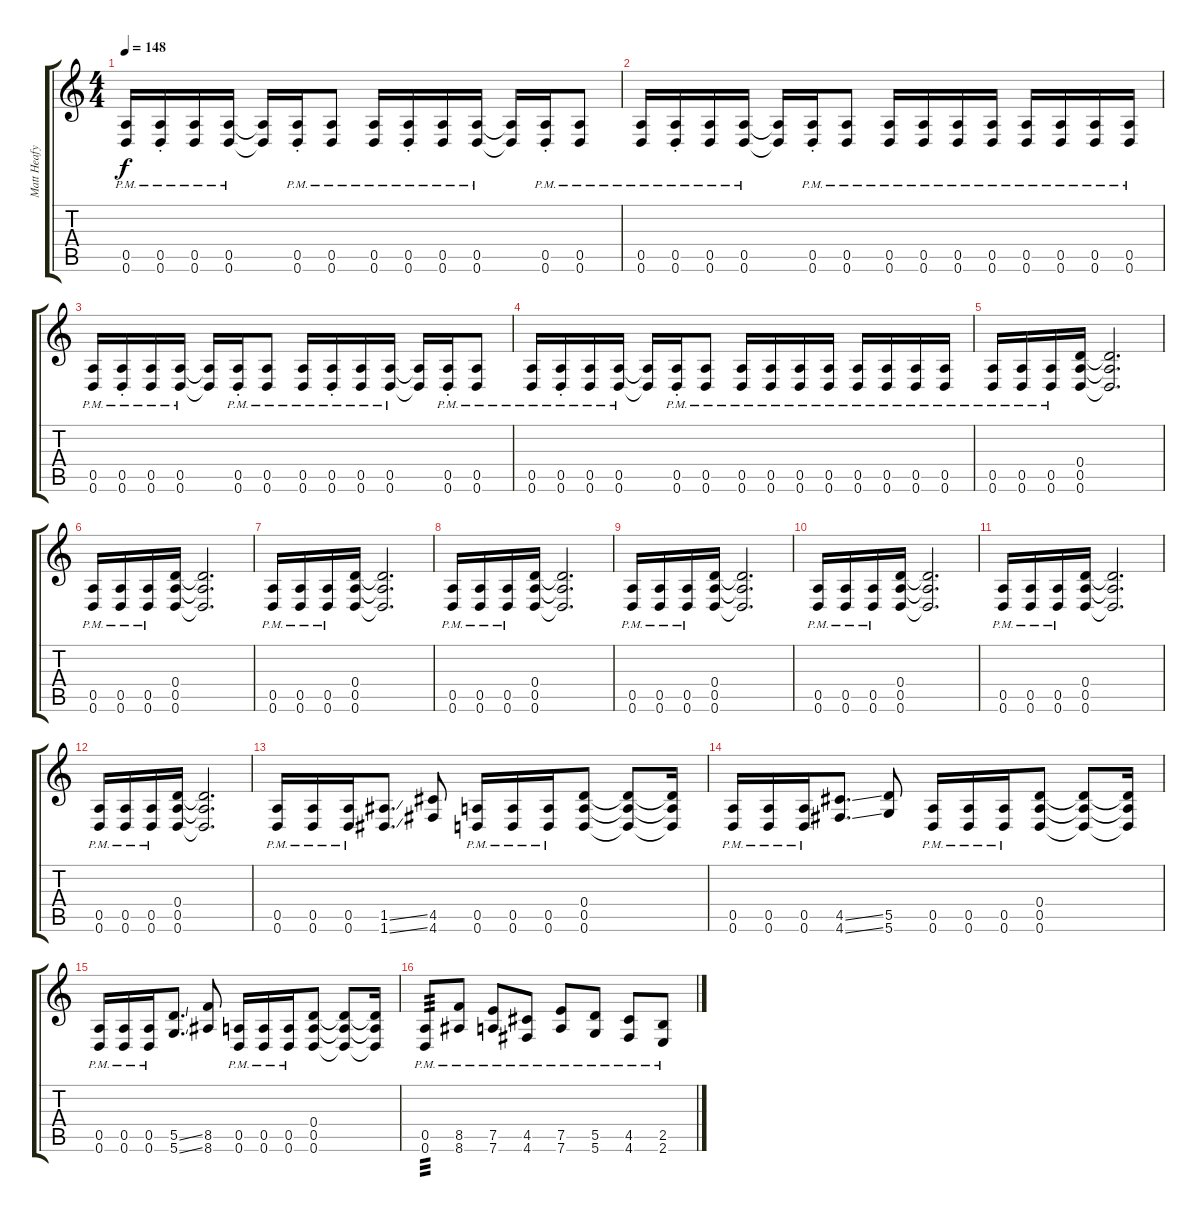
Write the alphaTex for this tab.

\track ("Matt Heafy" "Matt Heafy") {instrument distortionguitar}
\staff {score tabs}
\tuning (E4 B3 G3 D3 A2 D2) {hide}
\ts (4 4)
\tempo 148
\clef g2
\ks c
(0.5{pm} 0.6{pm}).16{dy f} (0.5{pm st} 0.6{pm}).16 (0.5{pm} 0.6{pm}).16 (0.5{pm} 0.6{pm}).16 (0.5{t} 0.6{t}).16 (0.5{pm st} 0.6{pm}).16 (0.5{pm} 0.6{pm}).8 (0.5{pm} 0.6{pm}).16 (0.5{pm st} 0.6{pm}).16 (0.5{pm} 0.6{pm}).16 (0.5{pm} 0.6{pm}).16 (0.5{t} 0.6{t}).16 (0.5{pm st} 0.6{pm}).16 (0.5{pm} 0.6{pm}).8 |
(0.5{pm} 0.6{pm}).16 (0.5{pm st} 0.6{pm}).16 (0.5{pm} 0.6{pm}).16 (0.5{pm} 0.6{pm}).16 (0.5{t} 0.6{t}).16 (0.5{pm st} 0.6{pm}).16 (0.5{pm} 0.6{pm}).8 (0.5{pm} 0.6{pm}).16 (0.5{pm} 0.6{pm}).16 (0.5{pm} 0.6{pm}).16 (0.5{pm} 0.6{pm}).16 (0.5{pm} 0.6{pm}).16 (0.5{pm} 0.6{pm}).16 (0.5{pm} 0.6{pm}).16 (0.5{pm} 0.6{pm}).16 |
(0.5{pm} 0.6{pm}).16 (0.5{pm st} 0.6{pm}).16 (0.5{pm} 0.6{pm}).16 (0.5{pm} 0.6{pm}).16 (0.5{t} 0.6{t}).16 (0.5{pm st} 0.6{pm}).16 (0.5{pm} 0.6{pm}).8 (0.5{pm} 0.6{pm}).16 (0.5{pm st} 0.6{pm}).16 (0.5{pm} 0.6{pm}).16 (0.5{pm} 0.6{pm}).16 (0.5{t} 0.6{t}).16 (0.5{pm st} 0.6{pm}).16 (0.5{pm} 0.6{pm}).8 |
(0.5{pm} 0.6{pm}).16 (0.5{pm st} 0.6{pm}).16 (0.5{pm} 0.6{pm}).16 (0.5{pm} 0.6{pm}).16 (0.5{t} 0.6{t}).16 (0.5{pm st} 0.6{pm}).16 (0.5{pm} 0.6{pm}).8 (0.5{pm} 0.6{pm}).16 (0.5{pm} 0.6{pm}).16 (0.5{pm} 0.6{pm}).16 (0.5{pm} 0.6{pm}).16 (0.5{pm} 0.6{pm}).16 (0.5{pm} 0.6{pm}).16 (0.5{pm} 0.6{pm}).16 (0.5{pm} 0.6{pm}).16 |
(0.5{pm} 0.6{pm}).16 (0.5{pm} 0.6{pm}).16 (0.5{pm} 0.6{pm}).16 (0.4 0.5 0.6).16 (0.4{t} 0.5{t} 0.6{t}).2{d} |
(0.5{pm} 0.6{pm}).16 (0.5{pm} 0.6{pm}).16 (0.5{pm} 0.6{pm}).16 (0.4 0.5 0.6).16 (0.4{t} 0.5{t} 0.6{t}).2{d} |
(0.5{pm} 0.6{pm}).16 (0.5{pm} 0.6{pm}).16 (0.5{pm} 0.6{pm}).16 (0.4 0.5 0.6).16 (0.4{t} 0.5{t} 0.6{t}).2{d} |
(0.5{pm} 0.6{pm}).16 (0.5{pm} 0.6{pm}).16 (0.5{pm} 0.6{pm}).16 (0.4 0.5 0.6).16 (0.4{t} 0.5{t} 0.6{t}).2{d} |
(0.5{pm} 0.6{pm}).16 (0.5{pm} 0.6{pm}).16 (0.5{pm} 0.6{pm}).16 (0.4 0.5 0.6).16 (0.4{t} 0.5{t} 0.6{t}).2{d} |
(0.5{pm} 0.6{pm}).16 (0.5{pm} 0.6{pm}).16 (0.5{pm} 0.6{pm}).16 (0.4 0.5 0.6).16 (0.4{t} 0.5{t} 0.6{t}).2{d} |
(0.5{pm} 0.6{pm}).16 (0.5{pm} 0.6{pm}).16 (0.5{pm} 0.6{pm}).16 (0.4 0.5 0.6).16 (0.4{t} 0.5{t} 0.6{t}).2{d} |
(0.5{pm} 0.6{pm}).16 (0.5{pm} 0.6{pm}).16 (0.5{pm} 0.6{pm}).16 (0.4 0.5 0.6).16 (0.4{t} 0.5{t} 0.6{t}).2{d} |
(0.5{pm} 0.6{pm}).16 (0.5{pm} 0.6{pm}).16 (0.5{pm} 0.6{pm}).16 (1.5{ss} 1.6{ss}).8{d} (4.5 4.6).8 (0.5{pm} 0.6{pm}).16 (0.5{pm} 0.6{pm}).16 (0.5{pm} 0.6{pm}).16 (0.4 0.5 0.6).8 (0.4{t} 0.5{t} 0.6{t}).8 (0.4{t} 0.5{t} 0.6{t}).16 |
(0.5{pm} 0.6{pm}).16 (0.5{pm} 0.6{pm}).16 (0.5{pm} 0.6{pm}).16 (4.5{ss} 4.6{ss}).8{d} (5.5 5.6).8 (0.5{pm} 0.6{pm}).16 (0.5{pm} 0.6{pm}).16 (0.5{pm} 0.6{pm}).16 (0.4 0.5 0.6).8 (0.4{t} 0.5{t} 0.6{t}).8 (0.4{t} 0.5{t} 0.6{t}).16 |
(0.5{pm} 0.6{pm}).16 (0.5{pm} 0.6{pm}).16 (0.5{pm} 0.6{pm}).16 (5.5{ss} 5.6{ss}).8{d} (8.5 8.6).8 (0.5{pm} 0.6{pm}).16 (0.5{pm} 0.6{pm}).16 (0.5{pm} 0.6{pm}).16 (0.4 0.5 0.6).8 (0.4{t} 0.5{t} 0.6{t}).8 (0.4{t} 0.5{t} 0.6{t}).16 |
(0.5{pm} 0.6{pm}).8{tp 3} (8.5{pm} 8.6{pm}).8 (7.5{pm} 7.6{pm}).8 (4.5{pm} 4.6{pm}).8 (7.5{pm} 7.6{pm}).8 (5.5{pm} 5.6{pm}).8 (4.5{pm} 4.6{pm}).8 (2.5{pm} 2.6{pm}).8
